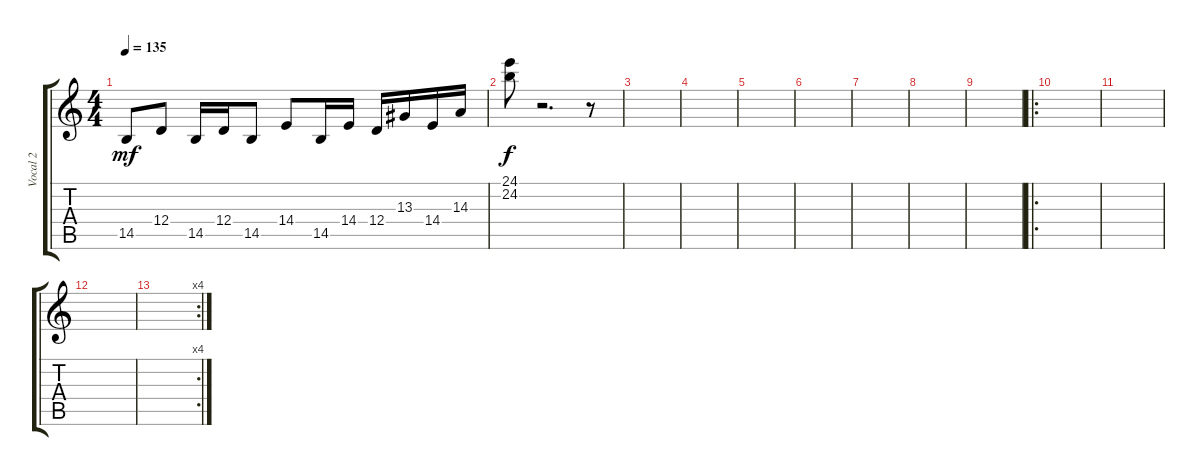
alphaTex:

\track ("Vocal 2" "Vocal 2") {instrument voiceoohs}
\staff {score tabs}
\tuning (E4 B3 G3 D3 A2 E2) {hide}
\ts (4 4)
\tempo 135
\clef g2
\ks c
14.5.8{dy mf} 12.4.8 14.5.16 12.4.16 14.5.8 14.4.8{instrument voiceoohs} 14.5.16 14.4.16 12.4.16 13.3.16 14.4.16 14.3.16 |
(24.1 24.2).8{dy f} r.2{d} r.8 |
|
|
|
|
|
|
|
\ro
|
|
|
\rc 4
